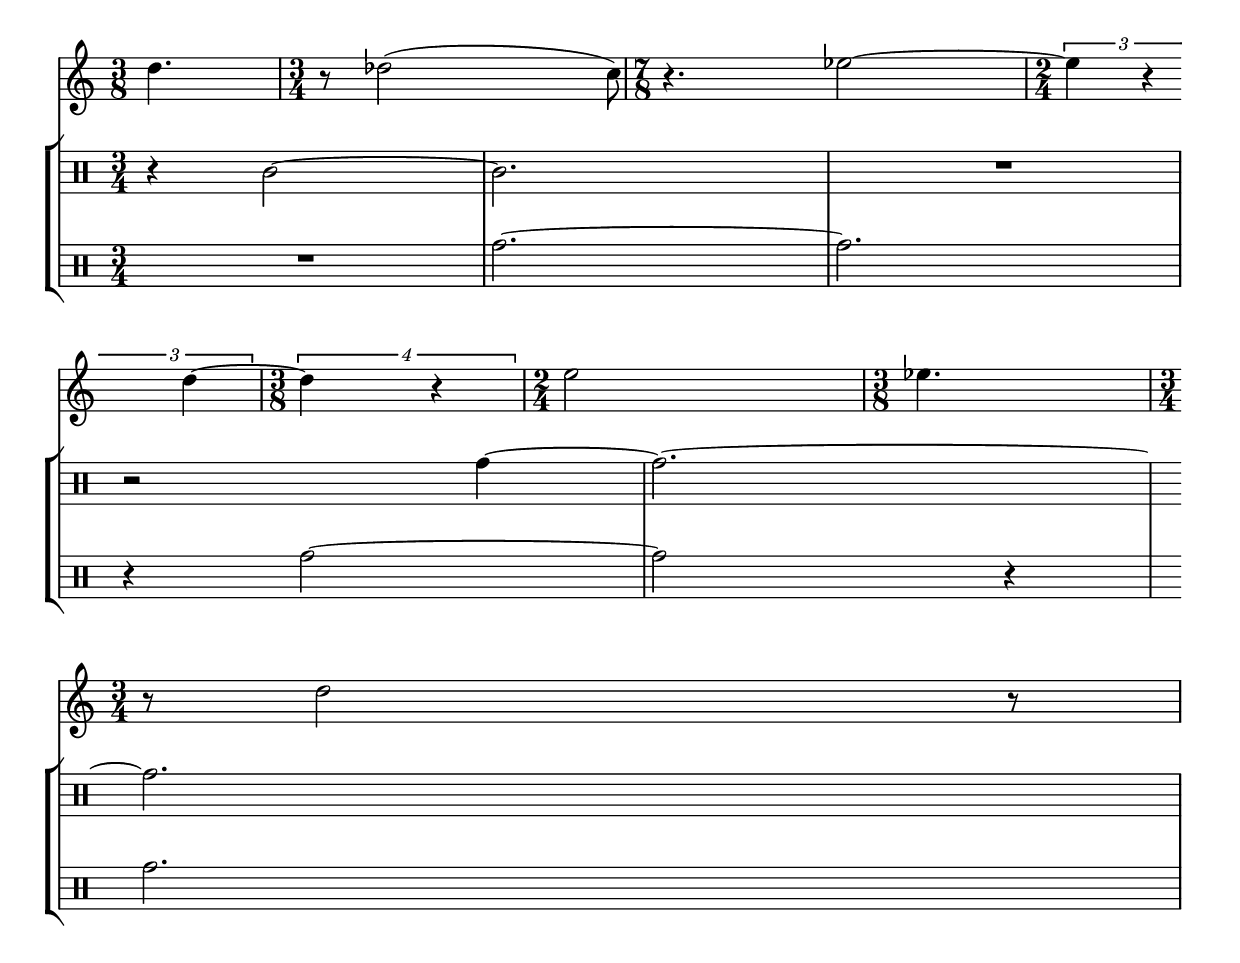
%% Do not edit this file; it is auto-generated from LSR http://lsr.dsi.unimi.it
%% This file is in the public domain.
\version "2.12.3"

\header {
  lsrtags = "rhythms, percussion"

  texidoc = "
In the following snippet, two parts have a completely different time
signature, yet remain synchronized. The bar lines can no longer be
printed at the @code{Score} level; to allow independent bar lines in
each part, the @code{Default_barline_engraver} and
@code{Timing_translator} are moved from the @code{Score} context to the
@code{Staff} context. 

"
  doctitle = "Printing music with different time signatures"
} % begin verbatim

\paper {
  indent = #0
  ragged-right = ##t
}

global = { \time 3/4 { s2.*3 } \bar "" \break { s2.*3 } }

\layout {
  \context {
    \Score
    \remove "Timing_translator"
    \remove "Time_signature_engraver"
    \remove "Default_bar_line_engraver"
    \override SpacingSpanner #'uniform-stretching = ##t
    \override SpacingSpanner #'strict-note-spacing = ##t
    proportionalNotationDuration = #(ly:make-moment 1 64)
  }
  \context {
    \Staff
    \consists "Timing_translator"
    \consists "Default_bar_line_engraver"
    \consists "Time_signature_engraver"
  }
  \context {
    \Voice
    \remove "Forbid_line_break_engraver"
    tupletFullLength = ##t
  }
}

Bassklarinette = \new Staff <<
  \global {
    \bar "|"
    \clef treble
    \time 3/8
    d''4.
    
    \bar "|"
    \time 3/4
    r8 des''2( c''8)
    
    \bar "|"
    \time 7/8
    r4. ees''2 ~
    
    \bar "|"
    \time 2/4
    \tupletUp
    \times 2/3 { ees''4 r4 d''4 ~ }
    
    \bar "|"
    \time 3/8
    \tupletUp
    \times 3/4 { d''4 r4 }
    
    \bar "|"
    \time 2/4
    e''2
    
    \bar "|"
    \time 3/8
    es''4.
    
    \bar "|"
    \time 3/4
    r8 d''2 r8
    \bar "|"
  }
>>

Perkussion = \new StaffGroup <<
  \new Staff <<
    \global {
      \bar "|"
      \clef percussion
      \time 3/4
      r4 c'2 ~
      
      \bar "|"
      c'2.
      
      \bar "|"
      R2.
      
      \bar "|"
      r2 g'4 ~
      
      \bar "|"
      g'2. ~
      
      \bar "|"
      g'2.
    }
  >>
  \new Staff <<
    \global {
      \bar "|"
      \clef percussion
      \time 3/4
      R2.
      
      \bar "|"
      g'2. ~
      
      \bar "|"
      g'2.
      
      \bar "|"
      r4 g'2 ~
      
      \bar "|"
      g'2 r4
      
      \bar "|"
      g'2.
    }
  >>
>>

\score {
  <<
    \Bassklarinette
    \Perkussion
  >>
}

